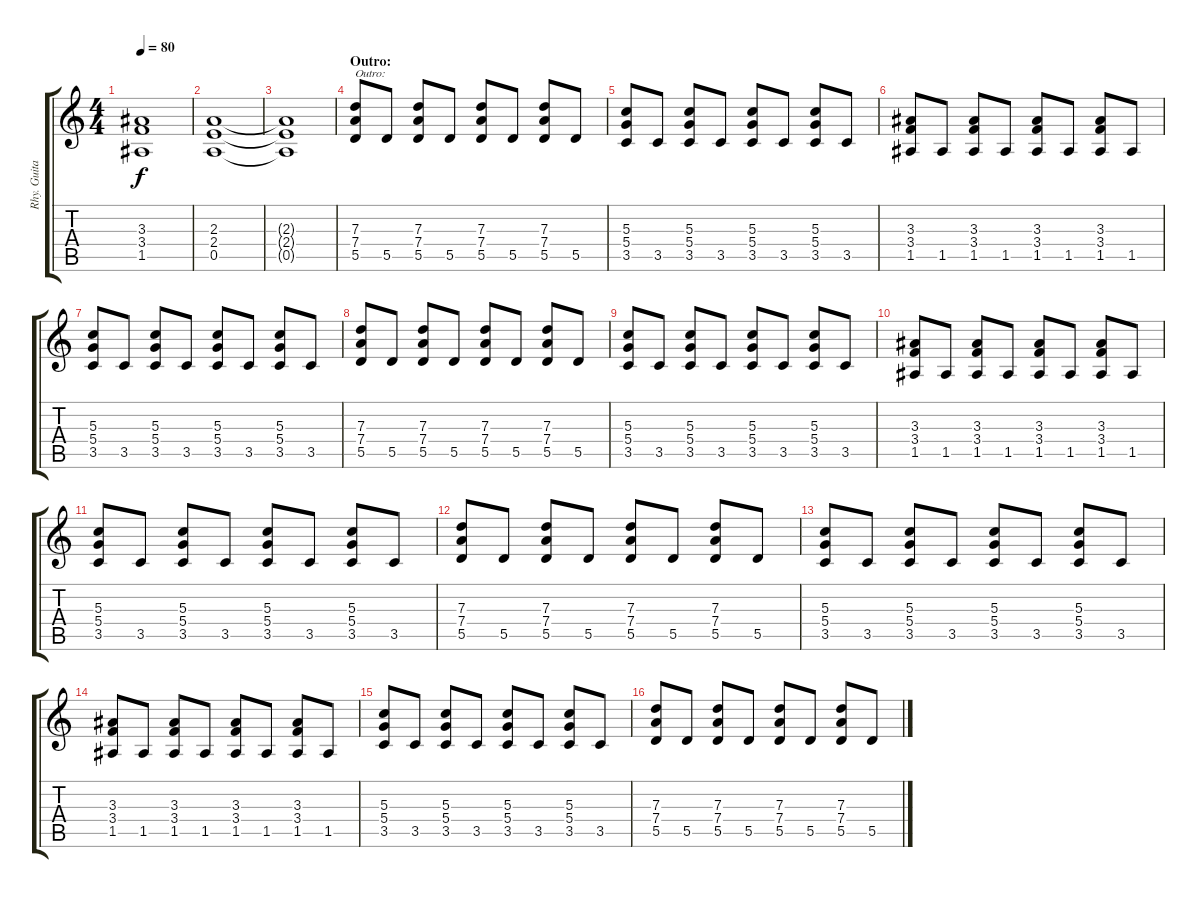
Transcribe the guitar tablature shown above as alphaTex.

\track ("Rhy. Guitar 2" "Rhy. Guita") {instrument distortionguitar}
\staff {score tabs}
\tuning (E4 B3 G3 D3 A2 E2) {hide}
\ts (4 4)
\tempo 80
\clef g2
\ks c
(3.3{t} 3.4{t} 1.5{t}).1{dy f} |
(2.3 2.4 0.5).1 |
(2.3{t} 2.4{t} 0.5{t}).1 |
\section ("" "Outro:")
(7.3 7.4 5.5).8{txt "Outro:"} 5.5.8 (7.3 7.4 5.5).8 5.5.8 (7.3 7.4 5.5).8 5.5.8 (7.3 7.4 5.5).8 5.5.8 |
(5.3 5.4 3.5).8 3.5.8 (5.3 5.4 3.5).8 3.5.8 (5.3 5.4 3.5).8 3.5.8 (5.3 5.4 3.5).8 3.5.8 |
(3.3 3.4 1.5).8 1.5.8 (3.3 3.4 1.5).8 1.5.8 (3.3 3.4 1.5).8 1.5.8 (3.3 3.4 1.5).8 1.5.8 |
(5.3 5.4 3.5).8 3.5.8 (5.3 5.4 3.5).8 3.5.8 (5.3 5.4 3.5).8 3.5.8 (5.3 5.4 3.5).8 3.5.8 |
(7.3 7.4 5.5).8 5.5.8 (7.3 7.4 5.5).8 5.5.8 (7.3 7.4 5.5).8 5.5.8 (7.3 7.4 5.5).8 5.5.8 |
(5.3 5.4 3.5).8 3.5.8 (5.3 5.4 3.5).8 3.5.8 (5.3 5.4 3.5).8 3.5.8 (5.3 5.4 3.5).8 3.5.8 |
(3.3 3.4 1.5).8 1.5.8 (3.3 3.4 1.5).8 1.5.8 (3.3 3.4 1.5).8 1.5.8 (3.3 3.4 1.5).8 1.5.8 |
(5.3 5.4 3.5).8 3.5.8 (5.3 5.4 3.5).8 3.5.8 (5.3 5.4 3.5).8 3.5.8 (5.3 5.4 3.5).8 3.5.8 |
(7.3 7.4 5.5).8 5.5.8 (7.3 7.4 5.5).8 5.5.8 (7.3 7.4 5.5).8 5.5.8 (7.3 7.4 5.5).8 5.5.8 |
(5.3 5.4 3.5).8 3.5.8 (5.3 5.4 3.5).8 3.5.8 (5.3 5.4 3.5).8 3.5.8 (5.3 5.4 3.5).8 3.5.8 |
(3.3 3.4 1.5).8 1.5.8 (3.3 3.4 1.5).8 1.5.8 (3.3 3.4 1.5).8 1.5.8 (3.3 3.4 1.5).8 1.5.8 |
(5.3 5.4 3.5).8 3.5.8 (5.3 5.4 3.5).8 3.5.8 (5.3 5.4 3.5).8 3.5.8 (5.3 5.4 3.5).8 3.5.8 |
(7.3 7.4 5.5).8 5.5.8 (7.3 7.4 5.5).8 5.5.8 (7.3 7.4 5.5).8 5.5.8 (7.3 7.4 5.5).8 5.5.8
